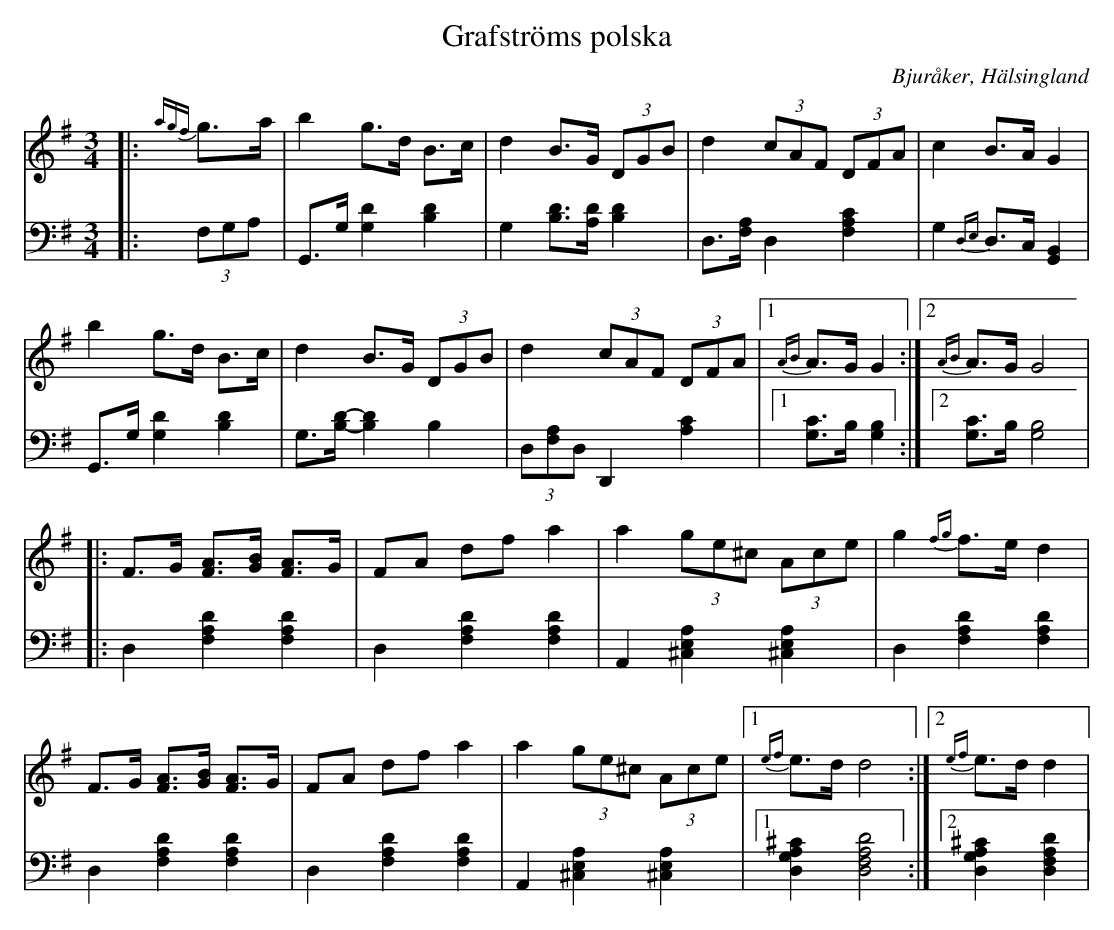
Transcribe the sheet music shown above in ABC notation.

X:1
T: Grafströms polska
O: Bjuråker, Hälsingland
M: 3/4
L: 1/8
K: G
V:1
V:2
V: 1
|:{agf}g>a|b2 g>d B>c|d2 B>G (3DGB|d2 (3cAF (3DFA|c2 B>A G2|
b2 g>d B>c|d2 B>G (3DGB|d2 (3cAF (3DFA|1 {AB}A>G G2:|2 {AB}A>G G4|
|:F>G [FA]>[GB] [FA]>G |FA df a2 |a2 (3ge^c (3Ace |g2 {fg}f>e d2 |
F>G [FA]>[GB] [FA]>G |FA df a2 |a2 (3ge^c (3Ace |1 {ef}e>d d4:|2 {ef}e>d d2|
V:2 clef=bass
|:(3F,G,A, | G,,>G, [G,2D2] [B,2D2]|G,2 [B,D]>[A,D] [B,D]2|D,>[F,A,] D,2 [F,2A,2C2]| G,2 {D,E,}D,>C, [G,,2B,,2]|
 G,,>G, [G,2D2] [B,2D2]|G,>[B,D]-[B,2D2] B,2|(3D,[F,A,]D, D,,2 [A,2C2]|1 [G,C]>B, [G,2B,2]:|2 [G,C]>B, [G,4B,4]|
|:D,2 [F,2A,2D2] [F,2A,2D2]|D,2 [F,2A,2D2] [F,2A,2D2]| A,,2 [^C,2E,2A,2] [^C,2E,2A,2]|D,2 [F,2A,2D2] [F,2A,2D2] |
D,2 [F,2A,2D2] [F,2A,2D2] | D,2 [F,2A,2D2] [F,2A,2D2] | A,,2 [^C,2E,2A,2] [^C,2E,2A,2]|1 [D,2G,2A,2^C2] [D,4F,4A,4D4]:|2 [D,2G,2A,2^C2] [D,2F,2A,2D2]|
